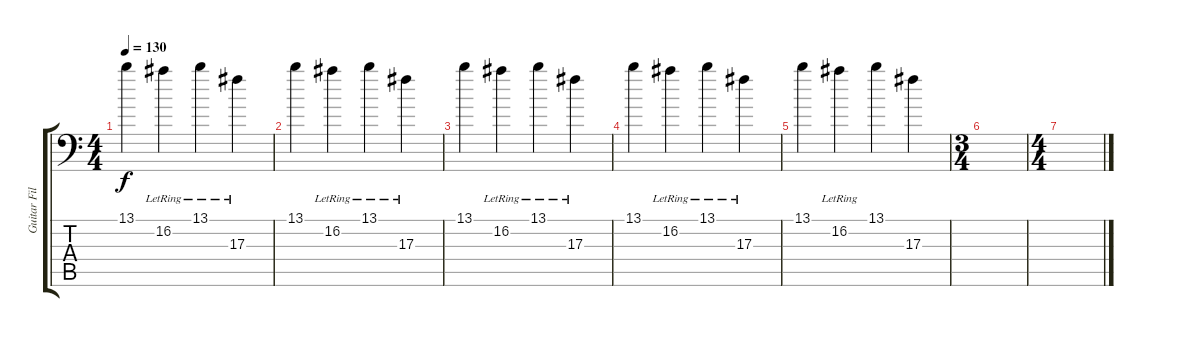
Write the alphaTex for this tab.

\track ("Guitar Fills" "Guitar Fil") {instrument distortionguitar}
\staff {score tabs}
\tuning (Bb3 Gb3 Db3 Ab2 Eb2 Ab1) {hide}
\ts (4 4)
\tempo 130
\clef f4
\ks c
13.1.4{dy f} 16.2{lr}.4 13.1{lr}.4 17.3{lr}.4 |
13.1.4 16.2{lr}.4 13.1{lr}.4 17.3{lr}.4 |
13.1.4 16.2{lr}.4 13.1{lr}.4 17.3{lr}.4 |
13.1.4 16.2{lr}.4 13.1{lr}.4 17.3{lr}.4 |
13.1.4 16.2{lr}.4 13.1.4 17.3.4 |
\ts (3 4)
|
\ts (4 4)
